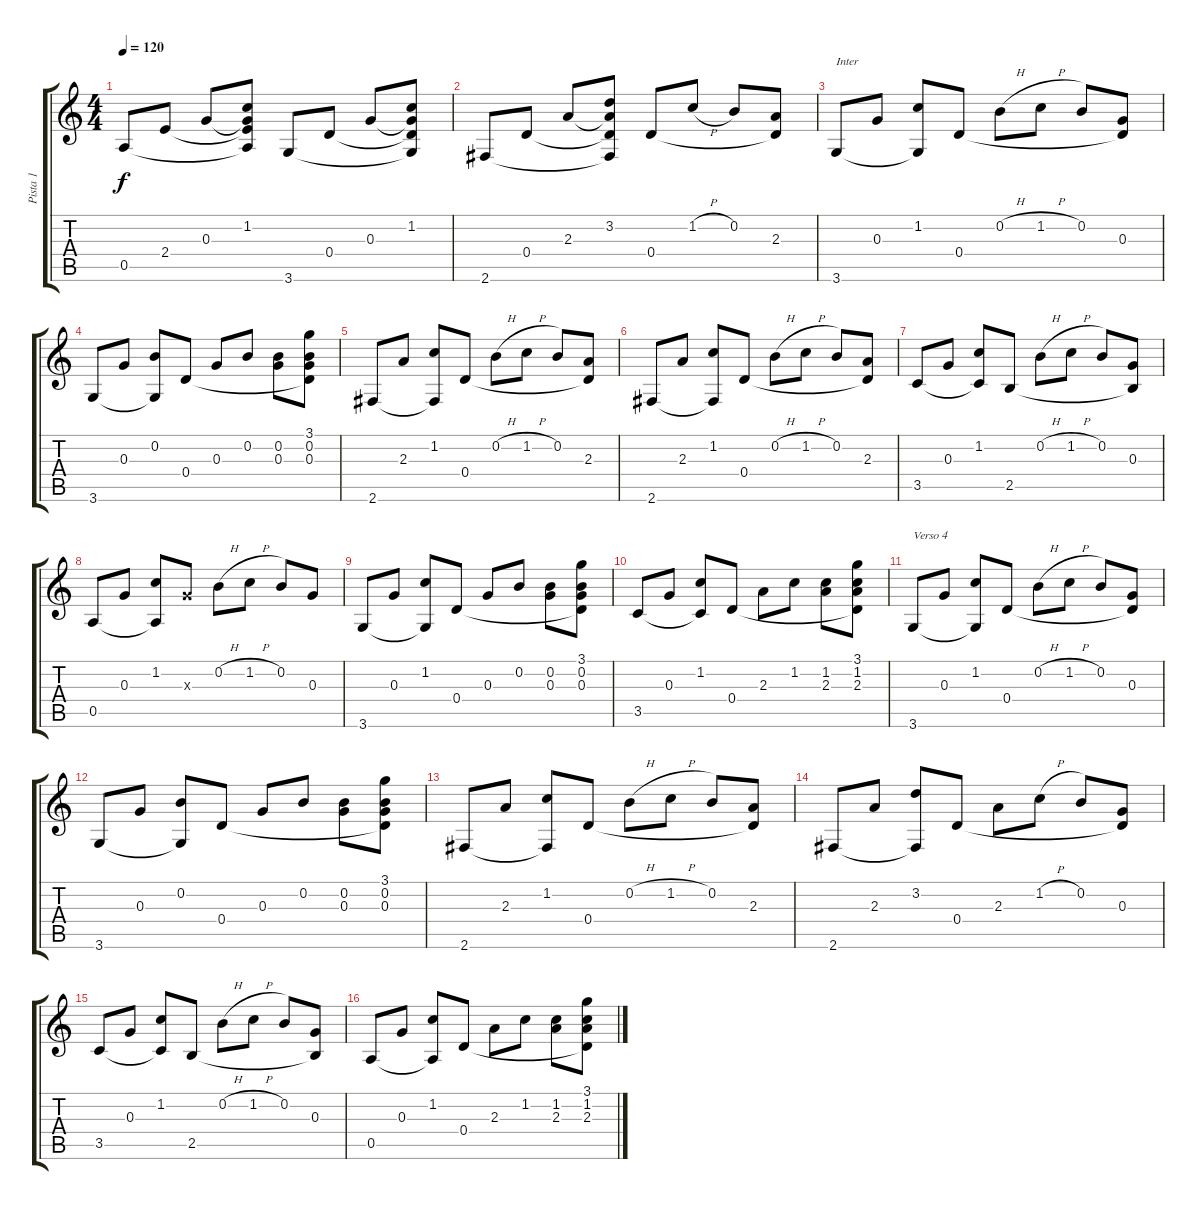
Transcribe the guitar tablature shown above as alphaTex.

\track ("Pista 1" "Pista 1") {instrument acousticguitarnylon}
\staff {score tabs}
\tuning (E4 B3 G3 D3 A2 E2) {hide}
\ts (4 4)
\tempo 120
\clef g2
\ks c
0.5.8{dy f} 2.4.8 0.3.8 (1.2 0.3{t} 2.4{t} 0.5{t}).8 3.6.8 0.4.8 0.3.8 (1.2 0.3{t} 0.4{t} 3.6{t}).8 |
2.6.8 0.4.8 2.3.8 (3.2 2.3{t} 0.4{t} 2.6{t}).8 0.4.8 1.2{h}.8 0.2.8 (2.3 0.4{t}).8 |
3.6.8{txt "Inter"} 0.3.8 (1.2 3.6{t}).8 0.4.8 0.2{h}.8 1.2{h}.8 0.2.8 (0.3 0.4{t}).8 |
3.6.8 0.3.8 (0.2 3.6{t}).8 0.4.8 0.3.8 0.2.8 (0.2 0.3).8 (3.1 0.2 0.3 0.4{t}).8 |
2.6.8 2.3.8 (1.2 2.6{t}).8 0.4.8 0.2{h}.8 1.2{h}.8 0.2.8 (2.3 0.4{t}).8 |
2.6.8 2.3.8 (1.2 2.6{t}).8 0.4.8 0.2{h}.8 1.2{h}.8 0.2.8 (2.3 0.4{t}).8 |
3.5.8 0.3.8 (1.2 3.5{t}).8 2.5.8 0.2{h}.8 1.2{h}.8 0.2.8 (0.3 2.5{t}).8 |
0.5.8 0.3.8 (1.2 0.5{t}).8 0.3{x}.8 0.2{h}.8 1.2{h}.8 0.2.8 0.3.8 |
3.6.8 0.3.8 (1.2 3.6{t}).8 0.4.8 0.3.8 0.2.8 (0.2 0.3).8 (3.1 0.2 0.3 0.4{t}).8 |
3.5.8 0.3.8 (1.2 3.5{t}).8 0.4.8 2.3.8 1.2.8 (1.2 2.3).8 (3.1 1.2 2.3 0.4{t}).8 |
3.6.8{txt "Verso 4"} 0.3.8 (1.2 3.6{t}).8 0.4.8 0.2{h}.8 1.2{h}.8 0.2.8 (0.3 0.4{t}).8 |
3.6.8 0.3.8 (0.2 3.6{t}).8 0.4.8 0.3.8 0.2.8 (0.2 0.3).8 (3.1 0.2 0.3 0.4{t}).8 |
2.6.8 2.3.8 (1.2 2.6{t}).8 0.4.8 0.2{h}.8 1.2{h}.8 0.2.8 (2.3 0.4{t}).8 |
2.6.8 2.3.8 (3.2 2.6{t}).8 0.4.8 2.3.8 1.2{h}.8 0.2.8 (0.3 0.4{t}).8 |
3.5.8 0.3.8 (1.2 3.5{t}).8 2.5.8 0.2{h}.8 1.2{h}.8 0.2.8 (0.3 2.5{t}).8 |
0.5.8 0.3.8 (1.2 0.5{t}).8 0.4.8 2.3.8 1.2.8 (1.2 2.3).8 (3.1 1.2 2.3 0.4{t}).8
